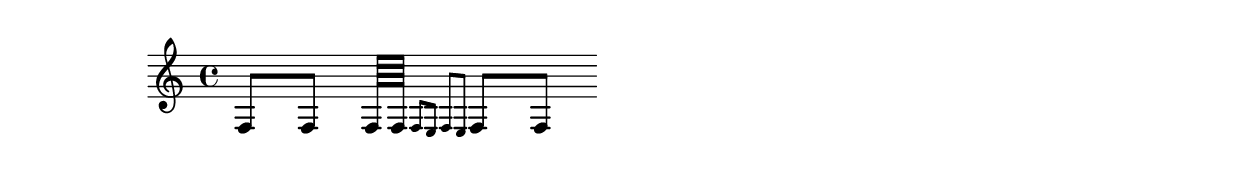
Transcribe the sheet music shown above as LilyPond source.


\version "2.10.0"
\header{

  texidoc=" Beams on ledgered notes should always reach the middle staff
line.  The second beam counting from the note head side, should never
be lower than the second staff line.  This does not hold for grace
note beams.  Override with @code{no-stem-extend}.  "

}

\layout {
  ragged-right = ##t
}  


\context Voice \relative c {
  f8[ f]   f64[ f] 
  \grace { 
    f8[ e8] 
    \override Stem  #'no-stem-extend = ##f
    f8[ e8] 
    \revert Stem #'no-stem-extend
  }
  f8[ f]
  
}
